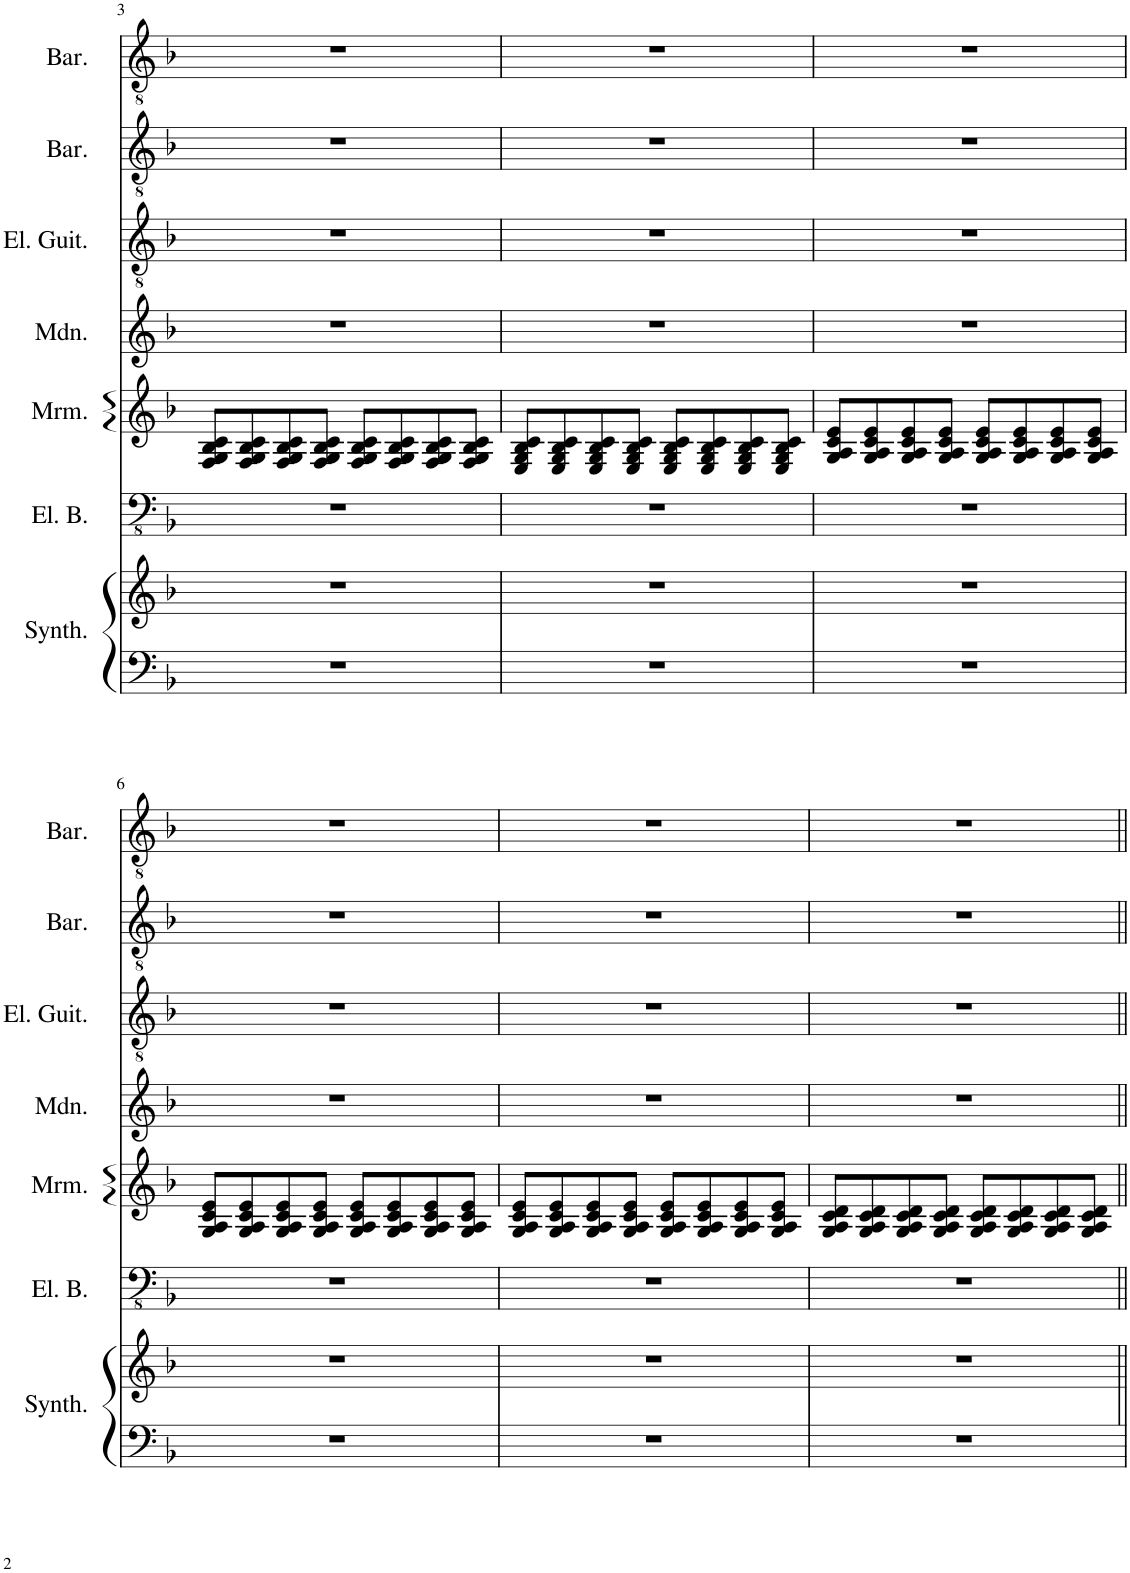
**kern	**kern	**kern	**kern	**kern	**kern	**kern	**kern
*part7	*part7	*part6	*part5	*part4	*part3	*part2	*part1
*staff8	*staff7	*staff6	*staff5	*staff4	*staff3	*staff2	*staff1
*I"String Synthesizer	*	*I"Electric Bass	*I"Marimba	*I"Mandolin	*I"Electric Guitar	*I"Baritone	*I"Baritone
*I'Synth.	*	*I'El. B.	*I'Mrm.	*I'Mdn.	*I'El. Guit.	*I'Bar.	*I'Bar.
!!LO:PB:g=z
*clefF4	*clefG2	*clefFv4	*clefG2	*clefG2	*clefGv2	*clefGv2	*clefGv2
*k[b-]	*k[b-]	*k[b-]	*k[b-]	*k[b-]	*k[b-]	*k[b-]	*k[b-]
*M4/4	*M4/4	*M4/4	*M4/4	*M4/4	*M4/4	*M4/4	*M4/4
=3	=3	=3	=3	=3	=3	=3	=3
1r	1r	1r	8F/ 8G/ 8B-/ 8c/L	1r	1r	1r	1r
.	.	.	8F/ 8G/ 8B-/ 8c/	.	.	.	.
.	.	.	8F/ 8G/ 8B-/ 8c/	.	.	.	.
.	.	.	8F/ 8G/ 8B-/ 8c/J	.	.	.	.
.	.	.	8F/ 8G/ 8B-/ 8c/L	.	.	.	.
.	.	.	8F/ 8G/ 8B-/ 8c/	.	.	.	.
.	.	.	8F/ 8G/ 8B-/ 8c/	.	.	.	.
.	.	.	8F/ 8G/ 8B-/ 8c/J	.	.	.	.
=4	=4	=4	=4	=4	=4	=4	=4
1r	1r	1r	8E/ 8G/ 8B-/ 8c/L	1r	1r	1r	1r
.	.	.	8E/ 8G/ 8B-/ 8c/	.	.	.	.
.	.	.	8E/ 8G/ 8B-/ 8c/	.	.	.	.
.	.	.	8E/ 8G/ 8B-/ 8c/J	.	.	.	.
.	.	.	8E/ 8G/ 8B-/ 8c/L	.	.	.	.
.	.	.	8E/ 8G/ 8B-/ 8c/	.	.	.	.
.	.	.	8E/ 8G/ 8B-/ 8c/	.	.	.	.
.	.	.	8E/ 8G/ 8B-/ 8c/J	.	.	.	.
=5	=5	=5	=5	=5	=5	=5	=5
1r	1r	1r	8G/ 8A/ 8c/ 8e/L	1r	1r	1r	1r
.	.	.	8G/ 8A/ 8c/ 8e/	.	.	.	.
.	.	.	8G/ 8A/ 8c/ 8e/	.	.	.	.
.	.	.	8G/ 8A/ 8c/ 8e/J	.	.	.	.
.	.	.	8G/ 8A/ 8c/ 8e/L	.	.	.	.
.	.	.	8G/ 8A/ 8c/ 8e/	.	.	.	.
.	.	.	8G/ 8A/ 8c/ 8e/	.	.	.	.
.	.	.	8G/ 8A/ 8c/ 8e/J	.	.	.	.
!!LO:LB:g=z
=6	=6	=6	=6	=6	=6	=6	=6
1r	1r	1r	8G/ 8A/ 8c/ 8e/L	1r	1r	1r	1r
.	.	.	8G/ 8A/ 8c/ 8e/	.	.	.	.
.	.	.	8G/ 8A/ 8c/ 8e/	.	.	.	.
.	.	.	8G/ 8A/ 8c/ 8e/J	.	.	.	.
.	.	.	8G/ 8A/ 8c/ 8e/L	.	.	.	.
.	.	.	8G/ 8A/ 8c/ 8e/	.	.	.	.
.	.	.	8G/ 8A/ 8c/ 8e/	.	.	.	.
.	.	.	8G/ 8A/ 8c/ 8e/J	.	.	.	.
=7	=7	=7	=7	=7	=7	=7	=7
1r	1r	1r	8G/ 8A/ 8c/ 8e/L	1r	1r	1r	1r
.	.	.	8G/ 8A/ 8c/ 8e/	.	.	.	.
.	.	.	8G/ 8A/ 8c/ 8e/	.	.	.	.
.	.	.	8G/ 8A/ 8c/ 8e/J	.	.	.	.
.	.	.	8G/ 8A/ 8c/ 8e/L	.	.	.	.
.	.	.	8G/ 8A/ 8c/ 8e/	.	.	.	.
.	.	.	8G/ 8A/ 8c/ 8e/	.	.	.	.
.	.	.	8G/ 8A/ 8c/ 8e/J	.	.	.	.
=8	=8	=8	=8	=8	=8	=8	=8
1r	1r	1r	8G/ 8A/ 8c/ 8d/L	1r	1r	1r	1r
.	.	.	8G/ 8A/ 8c/ 8d/	.	.	.	.
.	.	.	8G/ 8A/ 8c/ 8d/	.	.	.	.
.	.	.	8G/ 8A/ 8c/ 8d/J	.	.	.	.
.	.	.	8G/ 8A/ 8c/ 8d/L	.	.	.	.
.	.	.	8G/ 8A/ 8c/ 8d/	.	.	.	.
.	.	.	8G/ 8A/ 8c/ 8d/	.	.	.	.
.	.	.	8G/ 8A/ 8c/ 8d/J	.	.	.	.
=||	=||	=||	=||	=||	=||	=||	=||
*-	*-	*-	*-	*-	*-	*-	*-
